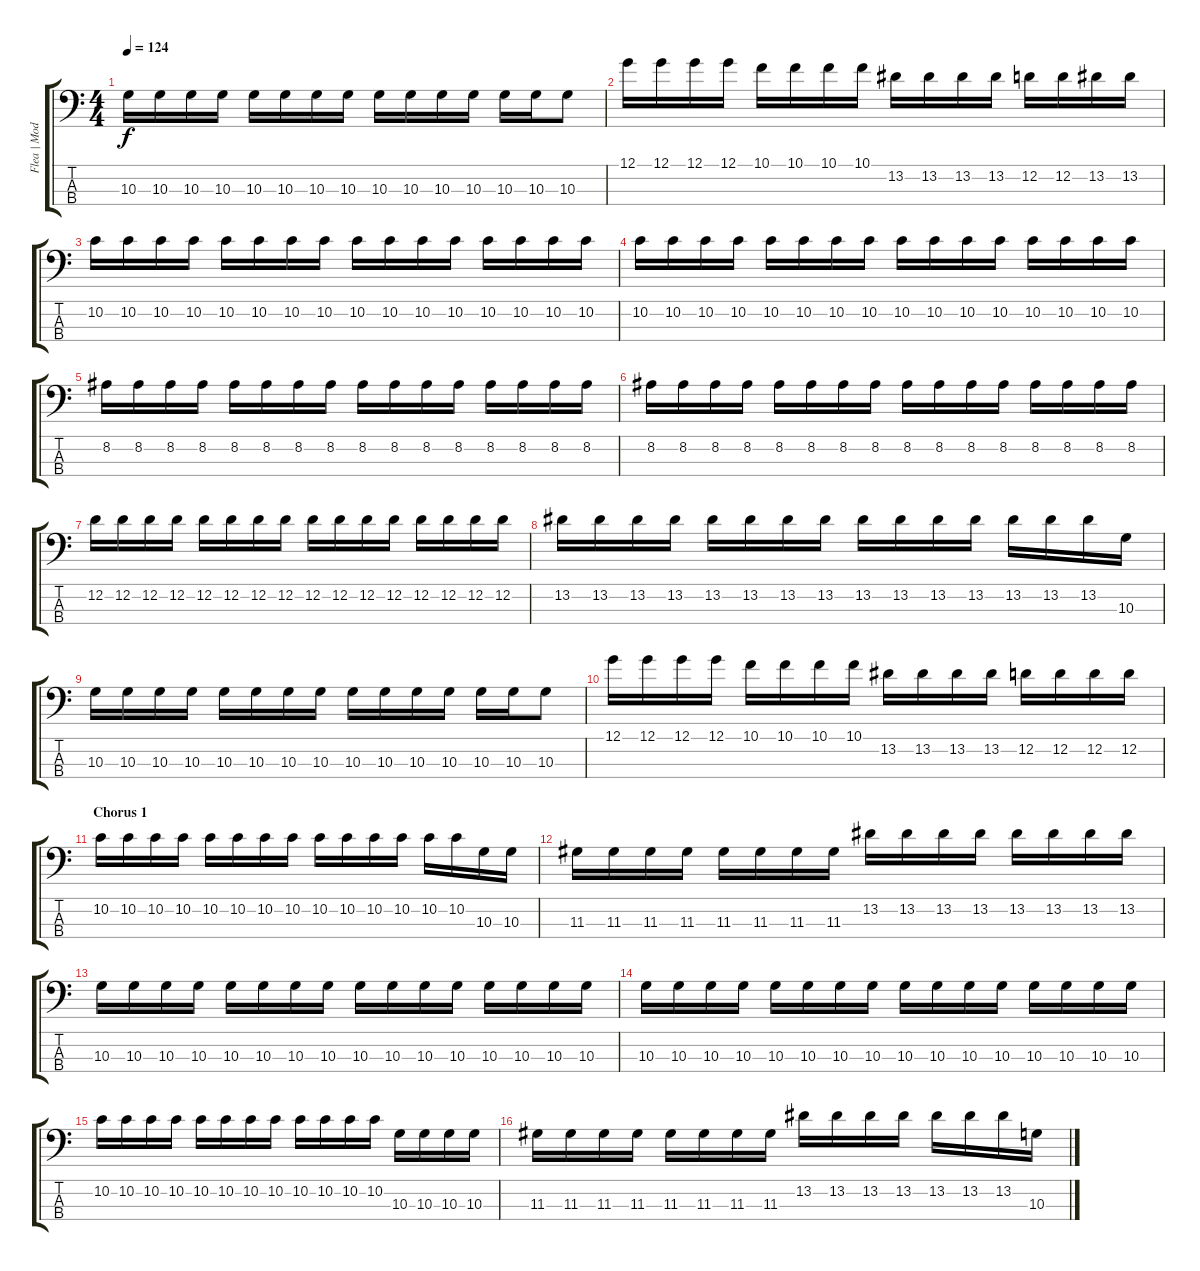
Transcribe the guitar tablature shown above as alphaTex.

\track ("Flea | Modulus Flea Bass | Bass" "Flea | Mod") {instrument electricbasspick}
\staff {score tabs}
\tuning (G2 D2 A1 E1) {hide}
\ts (4 4)
\tempo 124
\clef f4
\ks c
10.3.16{dy f} 10.3.16 10.3.16 10.3.16 10.3.16 10.3.16 10.3.16 10.3.16 10.3.16 10.3.16 10.3.16 10.3.16 10.3.16 10.3.16 10.3.8 |
12.1.16 12.1.16 12.1.16 12.1.16 10.1.16 10.1.16 10.1.16 10.1.16 13.2.16 13.2.16 13.2.16 13.2.16 12.2.16 12.2.16 13.2.16 13.2.16 |
10.2.16 10.2.16 10.2.16 10.2.16 10.2.16 10.2.16 10.2.16 10.2.16 10.2.16 10.2.16 10.2.16 10.2.16 10.2.16 10.2.16 10.2.16 10.2.16 |
10.2.16 10.2.16 10.2.16 10.2.16 10.2.16 10.2.16 10.2.16 10.2.16 10.2.16 10.2.16 10.2.16 10.2.16 10.2.16 10.2.16 10.2.16 10.2.16 |
8.2.16 8.2.16 8.2.16 8.2.16 8.2.16 8.2.16 8.2.16 8.2.16 8.2.16 8.2.16 8.2.16 8.2.16 8.2.16 8.2.16 8.2.16 8.2.16 |
8.2.16 8.2.16 8.2.16 8.2.16 8.2.16 8.2.16 8.2.16 8.2.16 8.2.16 8.2.16 8.2.16 8.2.16 8.2.16 8.2.16 8.2.16 8.2.16 |
12.2.16 12.2.16 12.2.16 12.2.16 12.2.16 12.2.16 12.2.16 12.2.16 12.2.16 12.2.16 12.2.16 12.2.16 12.2.16 12.2.16 12.2.16 12.2.16 |
13.2.16 13.2.16 13.2.16 13.2.16 13.2.16 13.2.16 13.2.16 13.2.16 13.2.16 13.2.16 13.2.16 13.2.16 13.2.16 13.2.16 13.2.16 10.3.16 |
10.3.16 10.3.16 10.3.16 10.3.16 10.3.16 10.3.16 10.3.16 10.3.16 10.3.16 10.3.16 10.3.16 10.3.16 10.3.16 10.3.16 10.3.8 |
12.1.16 12.1.16 12.1.16 12.1.16 10.1.16 10.1.16 10.1.16 10.1.16 13.2.16 13.2.16 13.2.16 13.2.16 12.2.16 12.2.16 12.2.16 12.2.16 |
\section ("" "Chorus 1")
10.2.16 10.2.16 10.2.16 10.2.16 10.2.16 10.2.16 10.2.16 10.2.16 10.2.16 10.2.16 10.2.16 10.2.16 10.2.16 10.2.16 10.3.16 10.3.16 |
11.3.16 11.3.16 11.3.16 11.3.16 11.3.16 11.3.16 11.3.16 11.3.16 13.2.16 13.2.16 13.2.16 13.2.16 13.2.16 13.2.16 13.2.16 13.2.16 |
10.3.16 10.3.16 10.3.16 10.3.16 10.3.16 10.3.16 10.3.16 10.3.16 10.3.16 10.3.16 10.3.16 10.3.16 10.3.16 10.3.16 10.3.16 10.3.16 |
10.3.16 10.3.16 10.3.16 10.3.16 10.3.16 10.3.16 10.3.16 10.3.16 10.3.16 10.3.16 10.3.16 10.3.16 10.3.16 10.3.16 10.3.16 10.3.16 |
10.2.16 10.2.16 10.2.16 10.2.16 10.2.16 10.2.16 10.2.16 10.2.16 10.2.16 10.2.16 10.2.16 10.2.16 10.3.16 10.3.16 10.3.16 10.3.16 |
11.3.16 11.3.16 11.3.16 11.3.16 11.3.16 11.3.16 11.3.16 11.3.16 13.2.16 13.2.16 13.2.16 13.2.16 13.2.16 13.2.16 13.2.16 10.3.16
